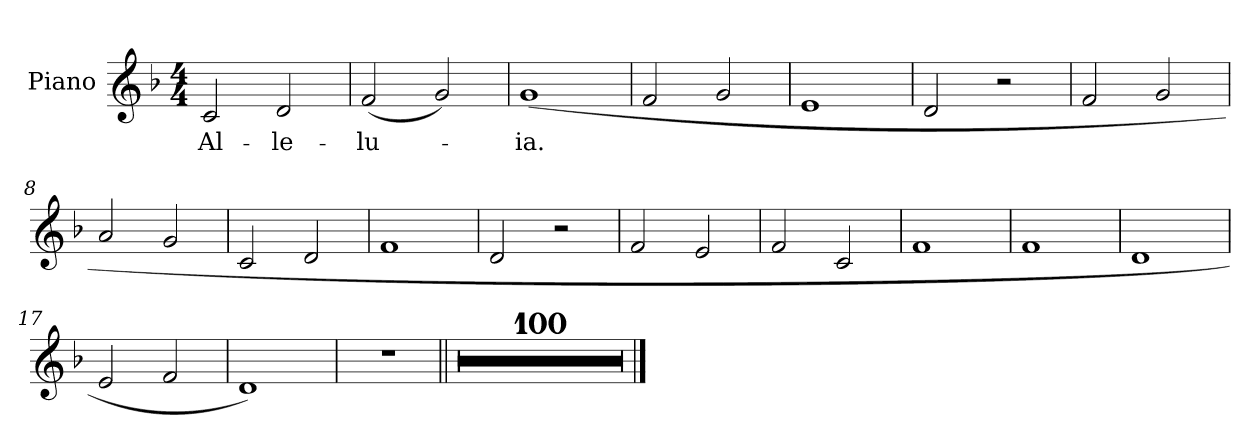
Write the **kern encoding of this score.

**kern	**text
*part1	*part1
*staff1	*staff1
*I"Piano	*
*I'Pno.	*
*clefG2	*
*k[b-]	*
*M4/4	*
=1	=1
2c/	Al-
2d/	-le-
=2	=2
(>2f/	-lu-
2g/)	.
=3	=3
(<1g	-ia.
=4	=4
2f/	.
2g/	.
=5	=5
1e	.
=6	=6
2d/	.
2r	.
=7	=7
2f/	.
2g/	.
=8	=8
2a/	.
2g/	.
=9	=9
2c/	.
2d/	.
=10	=10
1f	.
!!LO:LB:g=z
=11	=11
2d/	.
2r	.
=12	=12
2f/	.
2e/	.
=13	=13
2f/	.
2c/	.
=14	=14
1f	.
=15	=15
1f	.
=16	=16
1d	.
=17	=17
2e/	.
2f/	.
=18	=18
1d)	.
=19	=19
1r	.
=20||	=20||
1r	.
=21	=21
1r	.
=22	=22
1r	.
!!LO:LB:g=z
=23	=23
1r	.
=24	=24
1r	.
=25	=25
1r	.
=26	=26
1r	.
=27	=27
1r	.
=28	=28
1r	.
=29	=29
1r	.
=30	=30
1r	.
=31	=31
1r	.
=32	=32
1r	.
=33	=33
1r	.
=34	=34
1r	.
!!LO:LB:g=z
=35	=35
1r	.
=36	=36
1r	.
=37	=37
1r	.
=38	=38
1r	.
=39	=39
1r	.
=40	=40
1r	.
=41	=41
1r	.
=42	=42
1r	.
=43	=43
1r	.
=44	=44
1r	.
=45	=45
1r	.
=46	=46
1r	.
!!LO:LB:g=z
=47	=47
1r	.
=48	=48
1r	.
=49	=49
1r	.
=50	=50
1r	.
=51	=51
1r	.
=52	=52
1r	.
=53	=53
1r	.
=54	=54
1r	.
=55	=55
1r	.
=56	=56
1r	.
=57	=57
1r	.
=58	=58
1r	.
!!LO:LB:g=z
=59	=59
1r	.
=60	=60
1r	.
=61	=61
1r	.
=62	=62
1r	.
=63	=63
1r	.
=64	=64
1r	.
=65	=65
1r	.
=66	=66
1r	.
=67	=67
1r	.
=68	=68
1r	.
=69	=69
1r	.
=70	=70
1r	.
!!LO:LB:g=z
=71	=71
1r	.
=72	=72
1r	.
=73	=73
1r	.
=74	=74
1r	.
=75	=75
1r	.
=76	=76
1r	.
=77	=77
1r	.
=78	=78
1r	.
=79	=79
1r	.
=80	=80
1r	.
=81	=81
1r	.
=82	=82
1r	.
!!LO:LB:g=z
=83	=83
1r	.
=84	=84
1r	.
=85	=85
1r	.
=86	=86
1r	.
=87	=87
1r	.
=88	=88
1r	.
=89	=89
1r	.
=90	=90
1r	.
=91	=91
1r	.
=92	=92
1r	.
=93	=93
1r	.
=94	=94
1r	.
!!LO:LB:g=z
=95	=95
1r	.
=96	=96
1r	.
=97	=97
1r	.
=98	=98
1r	.
=99	=99
1r	.
=100	=100
1r	.
=101	=101
1r	.
=102	=102
1r	.
=103	=103
1r	.
=104	=104
1r	.
=105	=105
1r	.
=106	=106
1r	.
!!LO:LB:g=z
=107	=107
1r	.
=108	=108
1r	.
=109	=109
1r	.
=110	=110
1r	.
=111	=111
1r	.
=112	=112
1r	.
=113	=113
1r	.
=114	=114
1r	.
=115	=115
1r	.
=116	=116
1r	.
=117	=117
1r	.
=118	=118
1r	.
!!LO:PB:g=z
=119	=119
1r	.
==	==
*-	*-
